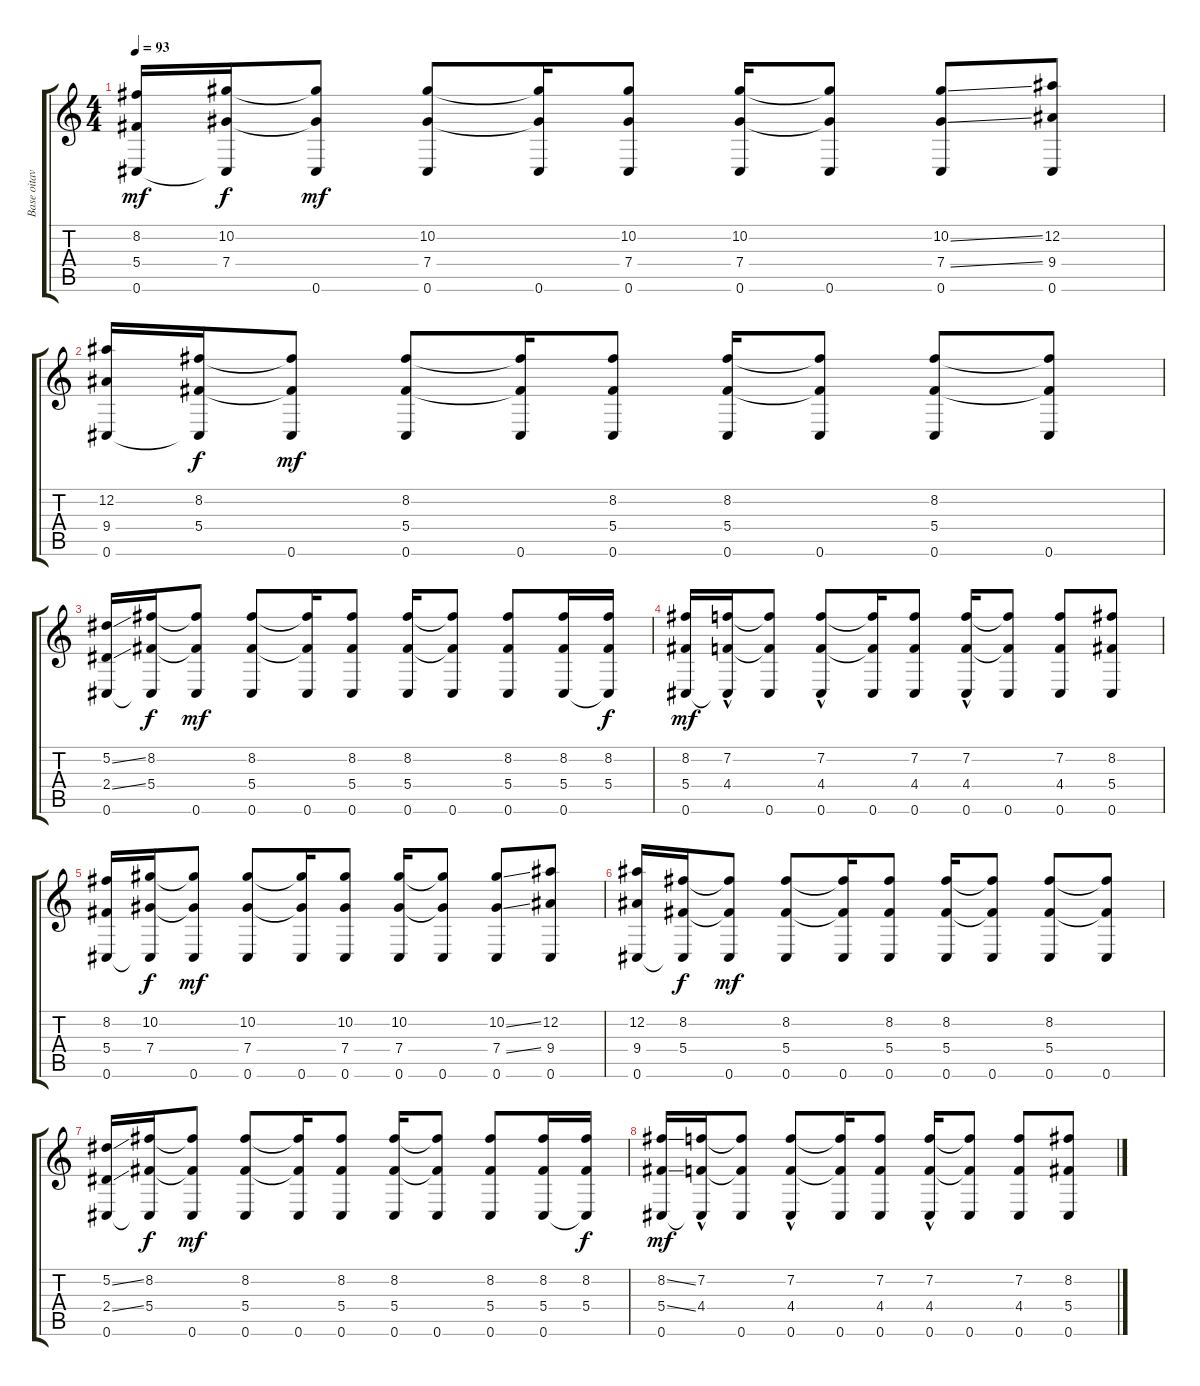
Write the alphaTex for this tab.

\track ("Base oitavada" "Base oitav") {instrument electricguitarjazz}
\staff {score tabs}
\tuning (Eb4 Bb3 Gb3 Db3 Ab2 Db2) {hide}
\ts (4 4)
\tempo 93
\clef g2
\ks c
(8.2 5.4 0.6).16{dy mf} (10.2 7.4 0.6{t}).16{dy f} (10.2{t} 7.4{t} 0.6).8{dy mf} (10.2 7.4 0.6).8 (10.2{t} 7.4{t} 0.6).16 (10.2 7.4 0.6).8 (10.2 7.4 0.6).16 (10.2{t} 7.4{t} 0.6).8 (10.2{ss} 7.4{ss} 0.6).8 (12.2 9.4 0.6).8 |
(12.2 9.4 0.6).16 (8.2 5.4 0.6{t}).16{dy f} (8.2{t} 5.4{t} 0.6).8{dy mf} (8.2 5.4 0.6).8 (8.2{t} 5.4{t} 0.6).16 (8.2 5.4 0.6).8 (8.2 5.4 0.6).16 (8.2{t} 5.4{t} 0.6).8 (8.2 5.4 0.6).8 (8.2{t} 5.4{t} 0.6).8 |
(5.2{ss} 2.4{ss} 0.6).16 (8.2 5.4 0.6{t}).16{dy f} (8.2{t} 5.4{t} 0.6).8{dy mf} (8.2 5.4 0.6).8 (8.2{t} 5.4{t} 0.6).16 (8.2 5.4 0.6).8 (8.2 5.4 0.6).16 (8.2{t} 5.4{t} 0.6).8 (8.2 5.4 0.6).8 (8.2 5.4 0.6).16 (8.2 5.4 0.6{t}).16{dy f} |
(8.2 5.4 0.6).16{dy mf} (7.2 4.4{hac} 0.6{t}).16 (7.2{t} 4.4{t} 0.6).8 (7.2 4.4{hac} 0.6).8 (7.2{t} 4.4{t} 0.6).16 (7.2 4.4 0.6).8 (7.2 4.4{hac} 0.6).16 (7.2{t} 4.4{t} 0.6).8 (7.2 4.4 0.6).8 (8.2 5.4 0.6).8 |
(8.2 5.4 0.6).16 (10.2 7.4 0.6{t}).16{dy f} (10.2{t} 7.4{t} 0.6).8{dy mf} (10.2 7.4 0.6).8 (10.2{t} 7.4{t} 0.6).16 (10.2 7.4 0.6).8 (10.2 7.4 0.6).16 (10.2{t} 7.4{t} 0.6).8 (10.2{ss} 7.4{ss} 0.6).8 (12.2 9.4 0.6).8 |
(12.2 9.4 0.6).16 (8.2 5.4 0.6{t}).16{dy f} (8.2{t} 5.4{t} 0.6).8{dy mf} (8.2 5.4 0.6).8 (8.2{t} 5.4{t} 0.6).16 (8.2 5.4 0.6).8 (8.2 5.4 0.6).16 (8.2{t} 5.4{t} 0.6).8 (8.2 5.4 0.6).8 (8.2{t} 5.4{t} 0.6).8 |
(5.2{ss} 2.4{ss} 0.6).16 (8.2 5.4 0.6{t}).16{dy f} (8.2{t} 5.4{t} 0.6).8{dy mf} (8.2 5.4 0.6).8 (8.2{t} 5.4{t} 0.6).16 (8.2 5.4 0.6).8 (8.2 5.4 0.6).16 (8.2{t} 5.4{t} 0.6).8 (8.2 5.4 0.6).8 (8.2 5.4 0.6).16 (8.2 5.4 0.6{t}).16{dy f} |
(8.2{ss} 5.4{ss} 0.6).16{dy mf} (7.2 4.4{hac} 0.6{t}).16 (7.2{t} 4.4{t} 0.6).8 (7.2 4.4{hac} 0.6).8 (7.2{t} 4.4{t} 0.6).16 (7.2 4.4 0.6).8 (7.2 4.4{hac} 0.6).16 (7.2{t} 4.4{t} 0.6).8 (7.2 4.4 0.6).8 (8.2 5.4 0.6).8
